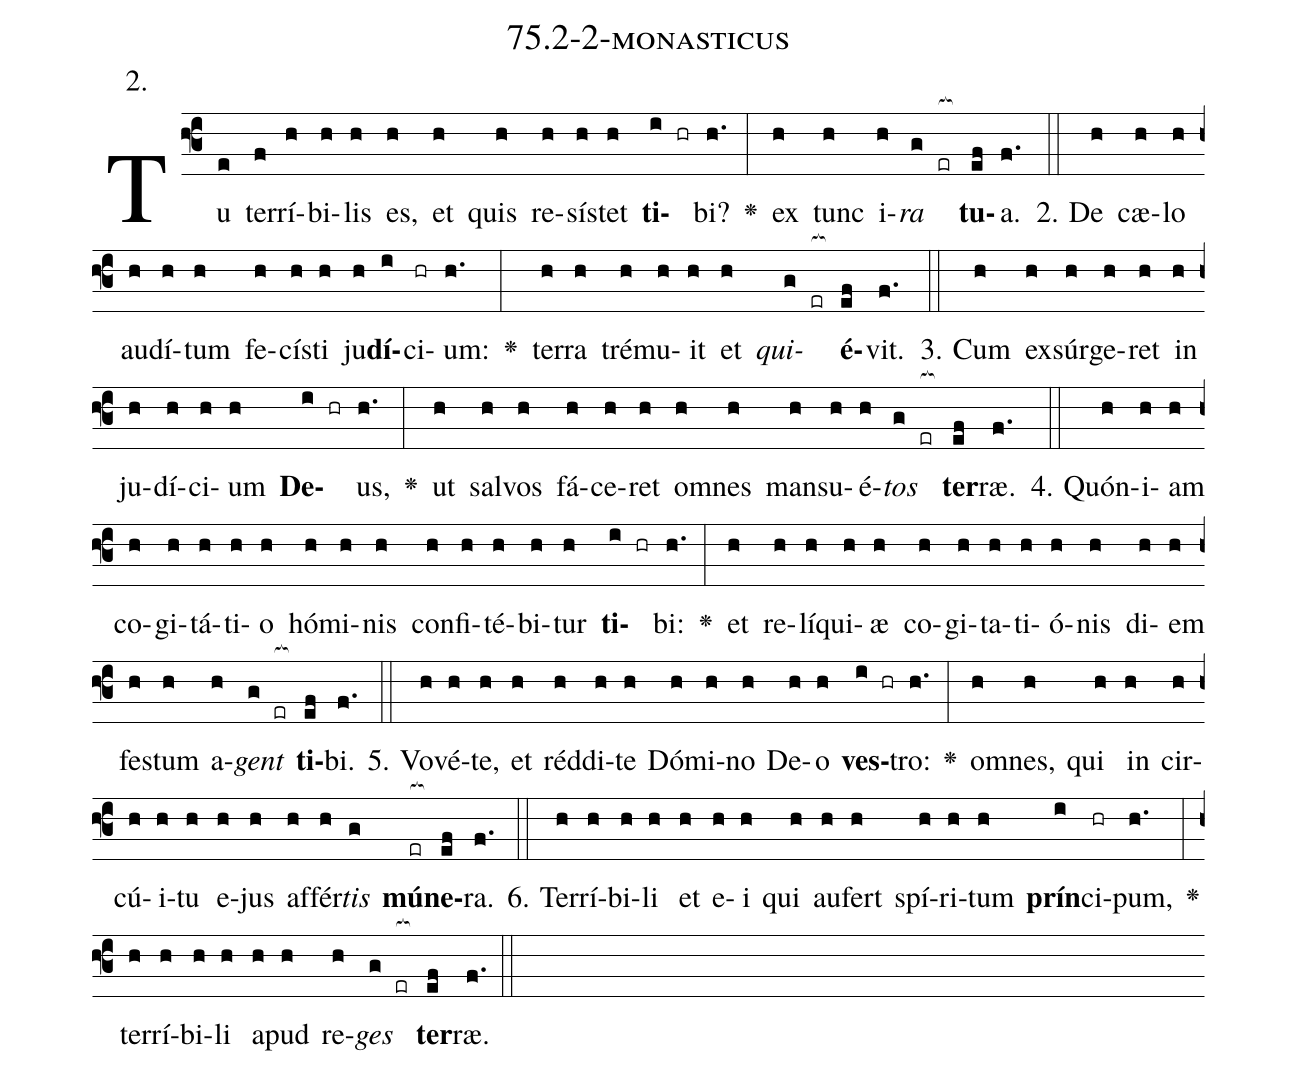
name: 75.2-2-monasticus;
annotation: 2.;
%%
(f3)Tu(e) ter(f)rí(h)bi(h)lis(h) es,(h) et(h) quis(h) re(h)sís(h)tet(h) <b>ti</b>(i hr)bi?(h.) <v>\greheightstar</v>(:) ex(h) tunc(h) i(h)<i>ra</i>(g er[ocb:1{]) <b>tu</b>(ef[ocb:0}])a.(f.) (::)
2. De(h) cæ(h)lo(h) au(h)dí(h)tum(h) fe(h)cís(h)ti(h) ju(h)<b>dí</b>(i)ci(hr)um:(h.) <v>\greheightstar</v>(:) ter(h)ra(h) tré(h)mu(h)it(h) et(h) <i>qui</i>(g er[ocb:1{])<b>é</b>(ef[ocb:0}])vit.(f.) (::)
3. Cum(h) ex(h)súr(h)ge(h)ret(h) in(h) ju(h)dí(h)ci(h)um(h) <b>De</b>(i hr)us,(h.) <v>\greheightstar</v>(:) ut(h) sal(h)vos(h) fá(h)ce(h)ret(h) om(h)nes(h) man(h)su(h)é(h)<i>tos</i>(g er[ocb:1{]) <b>ter</b>(ef[ocb:0}])ræ.(f.) (::)
4. Quón(h)i(h)am(h) co(h)gi(h)tá(h)ti(h)o(h) hó(h)mi(h)nis(h) con(h)fi(h)té(h)bi(h)tur(h) <b>ti</b>(i hr)bi:(h.) <v>\greheightstar</v>(:) et(h) re(h)lí(h)qui(h)æ(h) co(h)gi(h)ta(h)ti(h)ó(h)nis(h) di(h)em(h) fes(h)tum(h) a(h)<i>gent</i>(g er[ocb:1{]) <b>ti</b>(ef[ocb:0}])bi.(f.) (::)
5. Vo(h)vé(h)te,(h) et(h) réd(h)di(h)te(h) Dó(h)mi(h)no(h) De(h)o(h) <b>ves</b>(i hr)tro:(h.) <v>\greheightstar</v>(:) om(h)nes,(h) qui(h) in(h) cir(h)cú(h)i(h)tu(h) e(h)jus(h) af(h)fér(h)<i>tis</i>(g) <b>mú</b>(er[ocb:1{])<b>ne</b>(ef[ocb:0}])ra.(f.) (::)
6. Ter(h)rí(h)bi(h)li(h) et(h) e(h)i(h) qui(h) au(h)fert(h) spí(h)ri(h)tum(h) <b>prín</b>(i)ci(hr)pum,(h.) <v>\greheightstar</v>(:) ter(h)rí(h)bi(h)li(h) a(h)pud(h) re(h)<i>ges</i>(g er[ocb:1{]) <b>ter</b>(ef[ocb:0}])ræ.(f.) (::)
